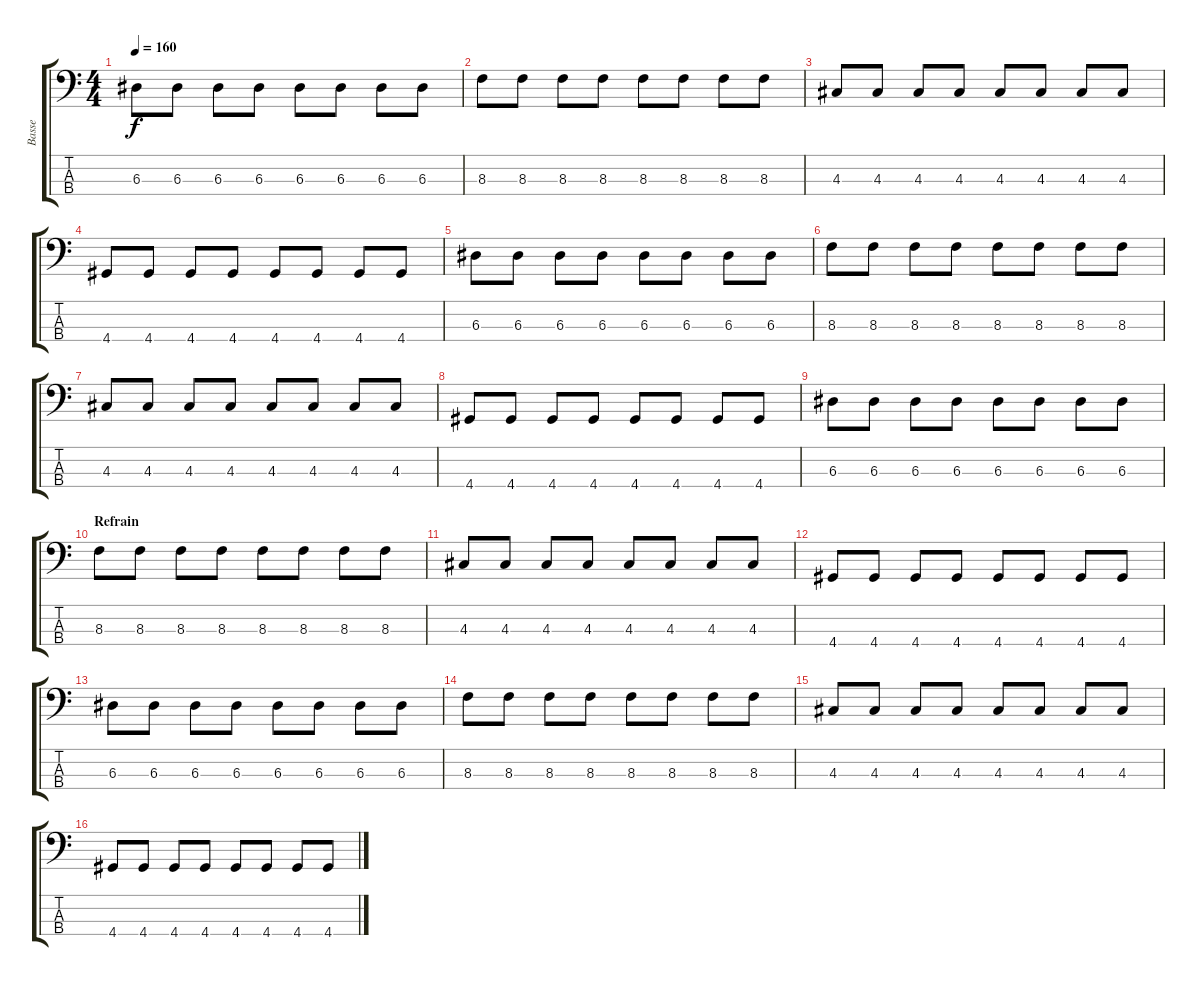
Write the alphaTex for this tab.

\track ("Basse" "Basse") {instrument electricbassfinger}
\staff {score tabs}
\tuning (G2 D2 A1 E1) {hide}
\ts (4 4)
\tempo 160
\clef f4
\ks c
6.3.8{dy f} 6.3.8 6.3.8 6.3.8 6.3.8 6.3.8 6.3.8 6.3.8 |
8.3.8 8.3.8 8.3.8 8.3.8 8.3.8 8.3.8 8.3.8 8.3.8 |
4.3.8 4.3.8 4.3.8 4.3.8 4.3.8 4.3.8 4.3.8 4.3.8 |
4.4.8 4.4.8 4.4.8 4.4.8 4.4.8 4.4.8 4.4.8 4.4.8 |
6.3.8 6.3.8 6.3.8 6.3.8 6.3.8 6.3.8 6.3.8 6.3.8 |
8.3.8 8.3.8 8.3.8 8.3.8 8.3.8 8.3.8 8.3.8 8.3.8 |
4.3.8 4.3.8 4.3.8 4.3.8 4.3.8 4.3.8 4.3.8 4.3.8 |
4.4.8 4.4.8 4.4.8 4.4.8 4.4.8 4.4.8 4.4.8 4.4.8 |
6.3.8 6.3.8 6.3.8 6.3.8 6.3.8 6.3.8 6.3.8 6.3.8 |
\section ("" "Refrain")
8.3.8 8.3.8 8.3.8 8.3.8 8.3.8 8.3.8 8.3.8 8.3.8 |
4.3.8 4.3.8 4.3.8 4.3.8 4.3.8 4.3.8 4.3.8 4.3.8 |
4.4.8 4.4.8 4.4.8 4.4.8 4.4.8 4.4.8 4.4.8 4.4.8 |
6.3.8 6.3.8 6.3.8 6.3.8 6.3.8 6.3.8 6.3.8 6.3.8 |
8.3.8 8.3.8 8.3.8 8.3.8 8.3.8 8.3.8 8.3.8 8.3.8 |
4.3.8 4.3.8 4.3.8 4.3.8 4.3.8 4.3.8 4.3.8 4.3.8 |
4.4.8 4.4.8 4.4.8 4.4.8 4.4.8 4.4.8 4.4.8 4.4.8
